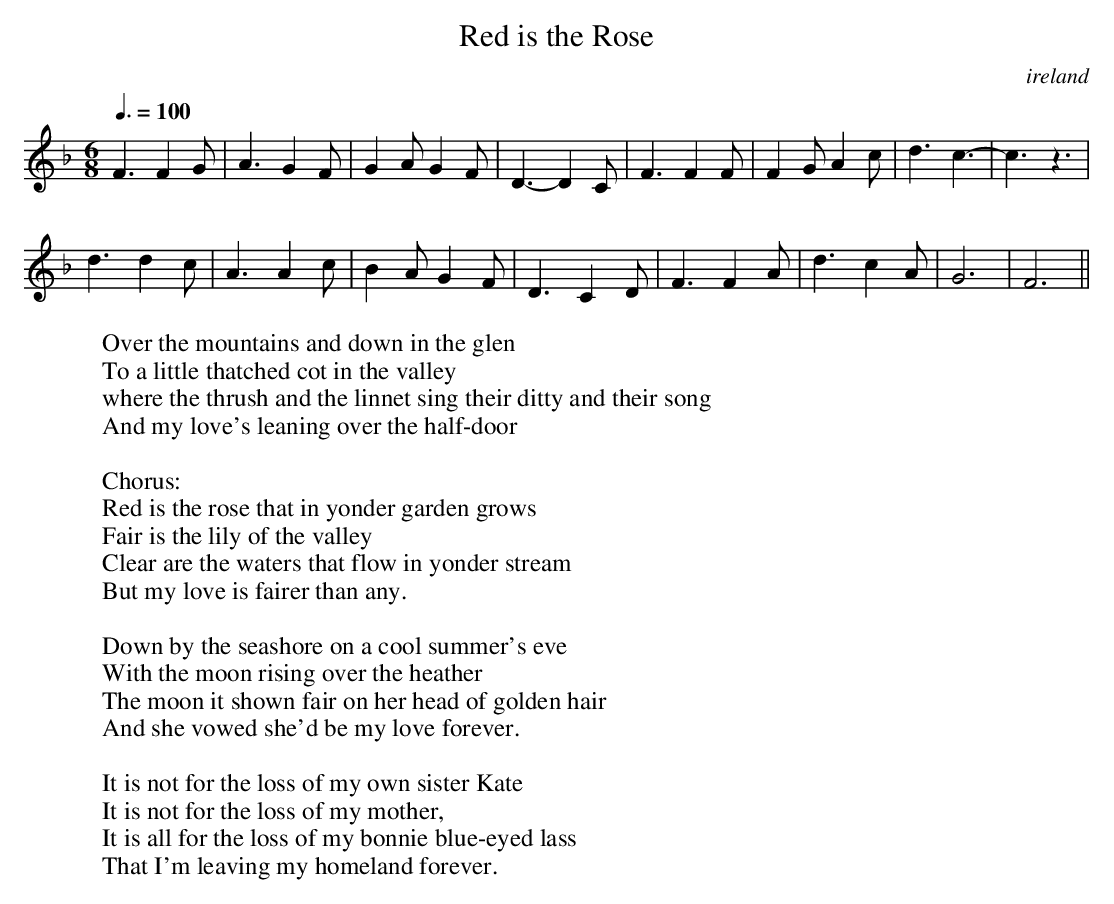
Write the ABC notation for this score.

X:1
T:Red is the Rose
O:ireland
M:6/8
L:1/8
Q:3/8=100
W:Over the mountains and down in the glen
W:To a little thatched cot in the valley
W:where the thrush and the linnet sing their ditty and their song
W:And my love's leaning over the half-door
W:
W:  Chorus:
W:  Red is the rose that in yonder garden grows
W:  Fair is the lily of the valley
W:  Clear are the waters that flow in yonder stream
W:  But my love is fairer than any.
W:
W:Down by the seashore on a cool summer's eve
W:With the moon rising over the heather
W:The moon it shown fair on her head of golden hair
W:And she vowed she'd be my love forever.
W:
W:It is not for the loss of my own sister Kate
W:It is not for the loss of my mother,
W:It is all for the loss of my bonnie blue-eyed lass
W:That I'm leaving my homeland forever.
K:F
F3 F2G|A3 G2F|G2A G2F|D3- D2C-|F3 F2F|F2G A2c|d3 c3-|c3 z3|
d3 d2c|A3 A2c|B2A G2F|D3 C2-D|F3 F2A|d3 c2A|G6|F6||
